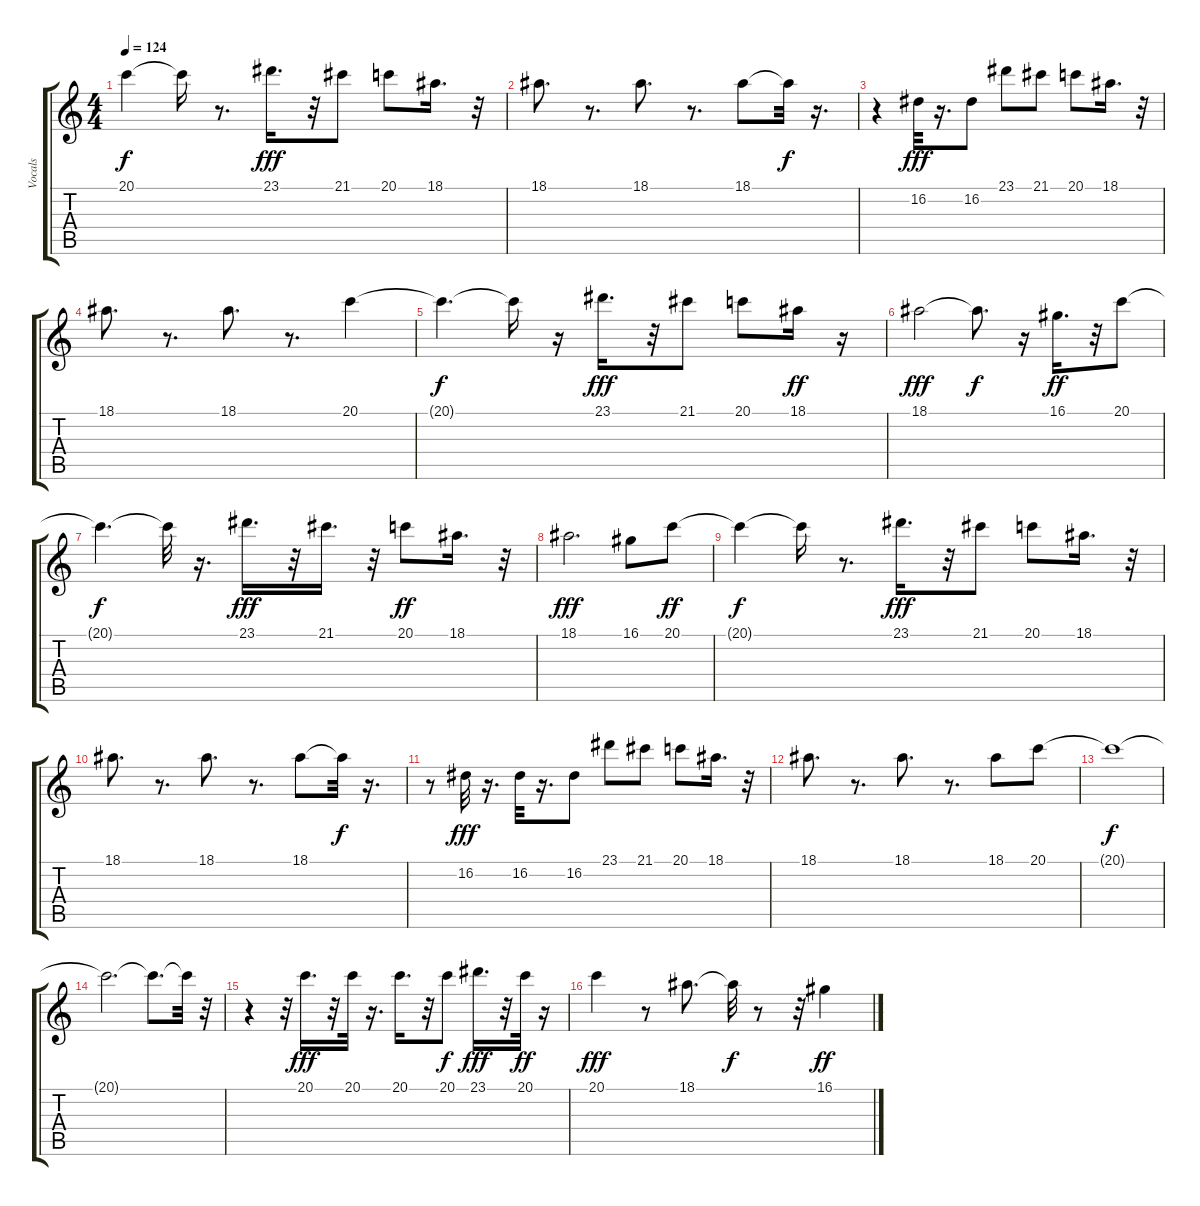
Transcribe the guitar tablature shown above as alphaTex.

\track ("Vocals" "Vocals") {instrument lead3calliope}
\staff {score tabs}
\tuning (E4 B3 G3 D3 A2 E2) {hide}
\ts (4 4)
\tempo 124
\clef g2
\ks c
20.1{t}.4{dy f} 20.1{t}.16 r.8{d} 23.1.16{d dy fff} r.32 21.1.8 20.1.8 18.1.16{d} r.32 |
18.1.8{d} r.8{d} 18.1.8{d} r.8{d} 18.1.8 18.1{t}.32{dy f} r.16{d} |
r.4 16.2.32{dy fff} r.16{d} 16.2.8 23.1.8 21.1.8 20.1.8 18.1.16{d} r.32 |
18.1.8{d} r.8{d} 18.1.8{d} r.8{d} 20.1.4 |
20.1{t}.4{d dy f} 20.1{t}.16 r.16 23.1.16{d dy fff} r.32 21.1.8 20.1.8 18.1.16{dy ff} r.16 |
18.1.2{dy fff} 18.1{t}.8{d dy f} r.16 16.1.16{d dy ff} r.32 20.1.8 |
20.1{t}.4{d dy f} 20.1{t}.32 r.16{d} 23.1.16{d dy fff} r.32 21.1.16{d} r.32 20.1.8{dy ff} 18.1.16{d} r.32 |
18.1.2{d dy fff} 16.1.8 20.1.8{dy ff} |
20.1{t}.4{dy f} 20.1{t}.16 r.8{d} 23.1.16{d dy fff} r.32 21.1.8 20.1.8 18.1.16{d} r.32 |
18.1.8{d} r.8{d} 18.1.8{d} r.8{d} 18.1.8 18.1{t}.32{dy f} r.16{d} |
r.8 16.2.32{dy fff} r.16{d} 16.2.32 r.16{d} 16.2.8 23.1.8 21.1.8 20.1.8 18.1.16{d} r.32 |
18.1.8{d} r.8{d} 18.1.8{d} r.8{d} 18.1.8 20.1.8 |
20.1{t}.1{dy f} |
20.1{t}.2{d} 20.1{t}.8{d} 20.1{t}.32 r.32 |
r.4 r.32 20.1.16{d dy fff} r.32 20.1.32 r.16{d} 20.1.16{d} r.32 20.1.8{dy f} 23.1.16{d dy fff} r.32 20.1.32{dy ff} r.16 |
20.1.4{dy fff} r.8 18.1.8{d} 18.1{t}.32{dy f} r.8 r.32 16.1.4{dy ff}
